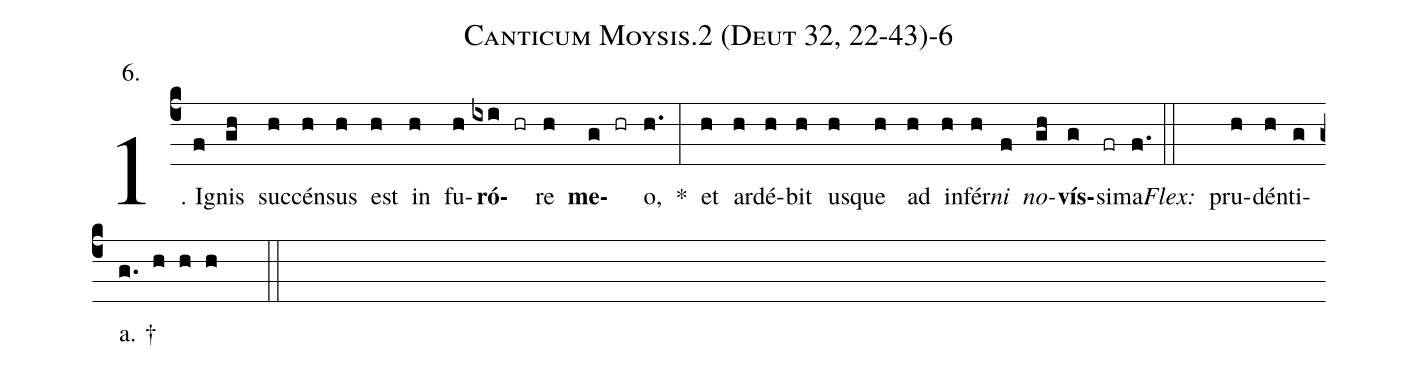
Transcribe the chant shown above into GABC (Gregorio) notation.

name: Canticum Moysis.2 (Deut 32, 22-43)-6;
annotation: 6.;
%%
(c4)1. I(f)gnis(gh) suc(h)cén(h)sus(h) est(h) in(h) fu(h)<b>ró</b>(ixi hr)re(h) <b>me</b>(g hr)o,(h.) *(:) et(h) ar(h)dé(h)bit(h) us(h)que(h) ad(h) in(h)fér(h)<i>ni</i>(f) <i>no</i>(gh)<b>vís</b>(g)si(fr)ma.(f.) (::)
<i>Flex:</i>()  pru(h)dén(h)ti(g)a. †(g. h h h  ::)
